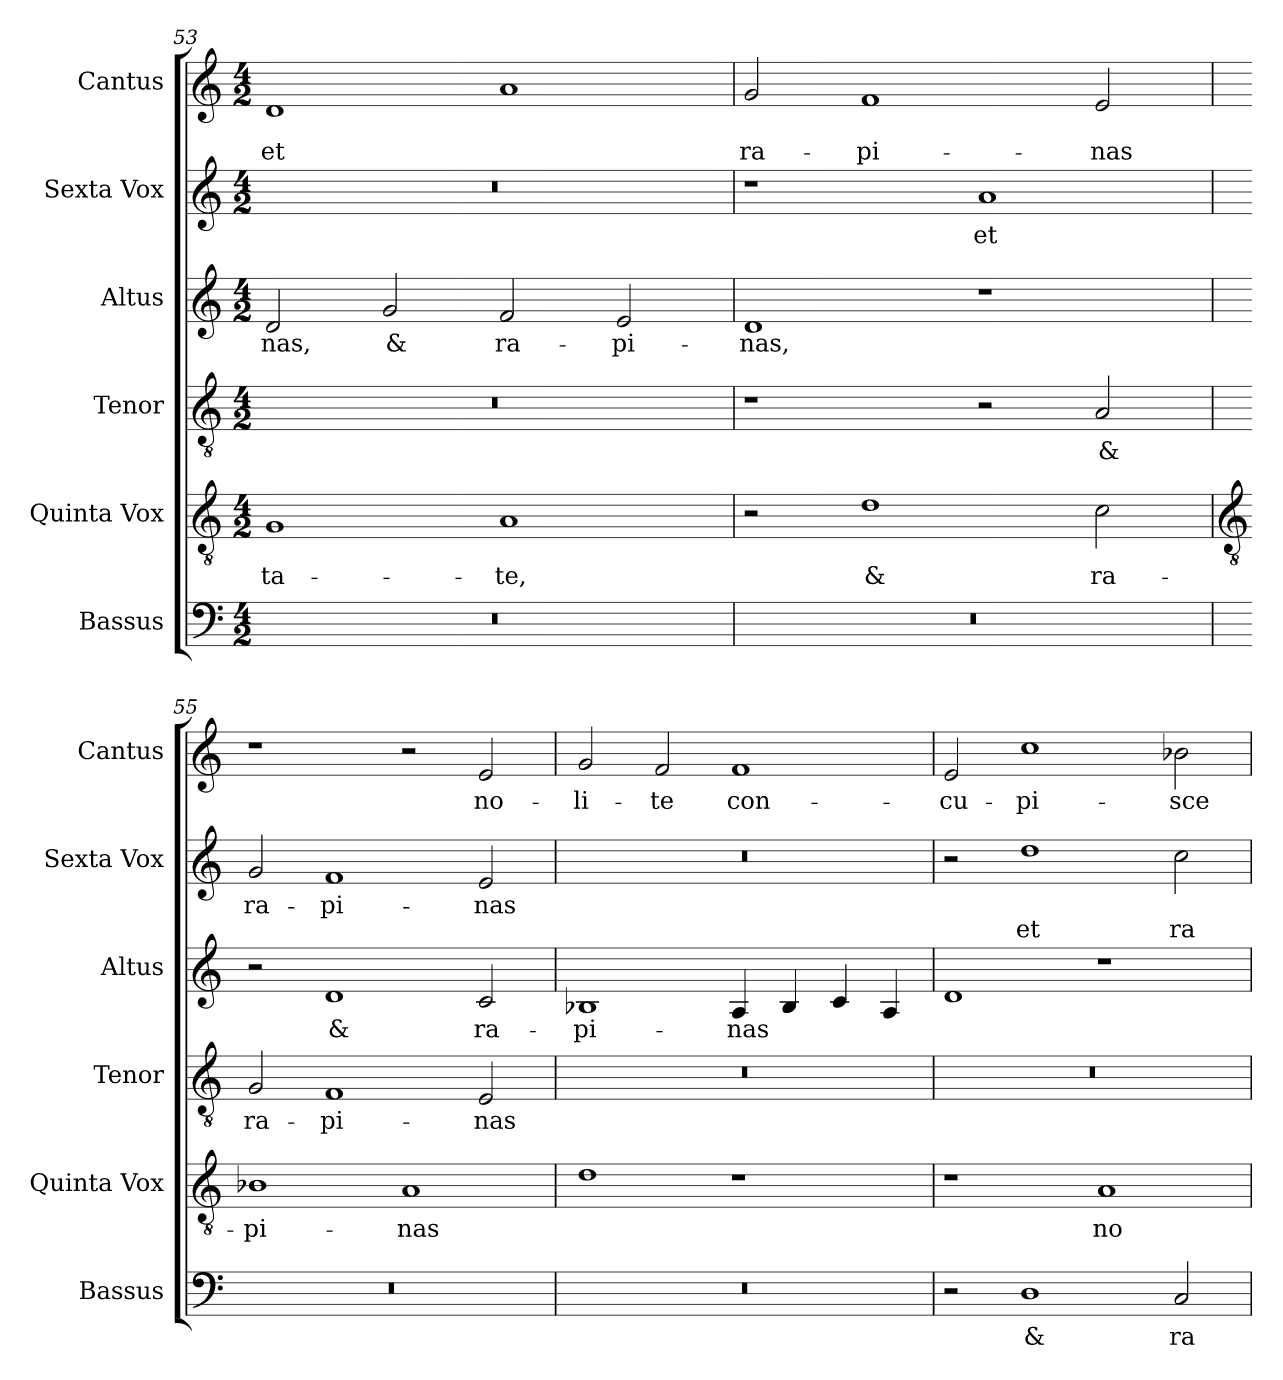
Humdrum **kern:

**kern	**text	**kern	**text	**kern	**text	**kern	**text	**kern	**text	**text	**kern	**text	**text
*part6	*part6	*part5	*part5	*part4	*part4	*part3	*part3	*part2	*part2	*part2	*part1	*part1	*part1
*staff6	*staff6	*staff5	*staff5	*staff4	*staff4	*staff3	*staff3	*staff2	*staff2	*staff2	*staff1	*staff1	*staff1
*I"Bassus	*	*I"Quinta Vox	*	*I"Tenor	*	*I"Altus	*	*I"Sexta Vox	*	*	*I"Cantus	*	*
*I'Bassus	*	*I'Quinta Vox	*	*I'Tenor	*	*I'Altus	*	*I'Sexta Vox	*	*	*I'Cantus	*	*
!!LO:LB:g=z
*clefF4	*	*clefGv2	*	*clefGv2	*	*clefG2	*	*clefG2	*	*	*clefG2	*	*
*k[]	*	*k[]	*	*k[]	*	*k[]	*	*k[]	*	*	*k[]	*	*
*C:	*	*C:	*	*C:	*	*C:	*	*C:	*	*	*C:	*	*
*M4/2	*	*M4/2	*	*M4/2	*	*M4/2	*	*M4/2	*	*	*M4/2	*	*
=53	=53	=53	=53	=53	=53	=53	=53	=53	=53	=53	=53	=53	=53
!	!	!	!LO:LY:b	!	!	!	!LO:LY:b	!	!	!	!	!	!LO:LY:b
0r	.	1G	-ta-	0r	.	2d	-nas,	0r	.	.	1d	.	et
!	!	!	!	!	!	!	!LO:LY:b	!	!	!	!	!	!
.	.	.	.	.	.	2g	&	.	.	.	.	.	.
!	!	!	!LO:LY:b	!	!	!	!LO:LY:b	!	!	!	!	!	!
.	.	1A	-te,	.	.	2f	ra-	.	.	.	1a	.	.
!	!	!	!	!	!	!	!LO:LY:b	!	!	!	!	!	!
.	.	.	.	.	.	2e	-pi-	.	.	.	.	.	.
=54	=54	=54	=54	=54	=54	=54	=54	=54	=54	=54	=54	=54	=54
!	!	!	!	!	!	!	!LO:LY:b	!	!	!	!	!	!LO:LY:b
0r	.	2r	.	1r	.	1d	-nas,	1r	.	.	2g	.	ra-
!	!	!	!LO:LY:b	!	!	!	!	!	!	!	!	!	!LO:LY:b
.	.	1d	&	.	.	.	.	.	.	.	1f	.	-pi-
!	!	!	!	!	!	!	!	!	!LO:LY:b	!	!	!	!
.	.	.	.	2r	.	1r	.	1a	et	.	.	.	.
!	!	!	!LO:LY:b	!	!LO:LY:b	!	!	!	!	!	!	!	!LO:LY:b
.	.	2c	ra-	2A	&	.	.	.	.	.	2e	.	-nas
!!LO:LB:g=z
=55	=55	=55	=55	=55	=55	=55	=55	=55	=55	=55	=55	=55	=55
*	*	*clefGv2	*	*	*	*	*	*	*	*	*	*	*
!	!	!	!LO:LY:b	!	!LO:LY:b	!	!	!	!LO:LY:b	!	!	!	!
0r	.	1B-X	-pi-	2G	ra-	2r	.	2g	ra-	.	1r	.	.
!	!	!	!	!	!LO:LY:b	!	!LO:LY:b	!	!LO:LY:b	!	!	!	!
.	.	.	.	1F	-pi-	1d	&	1f	-pi-	.	.	.	.
!	!	!	!LO:LY:b	!	!	!	!	!	!	!	!	!	!
.	.	1A	-nas	.	.	.	.	.	.	.	2r	.	.
!	!	!	!	!	!LO:LY:b	!	!LO:LY:b	!	!LO:LY:b	!	!	!LO:LY:b	!
.	.	.	.	2E	-nas	2c	ra-	2e	-nas	.	2e	no-	.
!!LO:LB:g=z
=56	=56	=56	=56	=56	=56	=56	=56	=56	=56	=56	=56	=56	=56
!	!	!	!	!	!	!	!LO:LY:b	!	!	!	!	!LO:LY:b	!
0r	.	1d	.	0r	.	1B-X	-pi-	0r	.	.	2g	-li-	.
!	!	!	!	!	!	!	!	!	!	!	!	!LO:LY:b	!
.	.	.	.	.	.	.	.	.	.	.	2f	-te	.
!	!	!	!	!	!	!	!LO:LY:b	!	!	!	!	!LO:LY:b	!
.	.	1r	.	.	.	4A	-nas	.	.	.	1f	con-	.
.	.	.	.	.	.	4B-	.	.	.	.	.	.	.
.	.	.	.	.	.	4c	.	.	.	.	.	.	.
.	.	.	.	.	.	4A	.	.	.	.	.	.	.
=57	=57	=57	=57	=57	=57	=57	=57	=57	=57	=57	=57	=57	=57
!	!	!	!	!	!	!	!	!	!	!	!	!LO:LY:b	!
2r	.	1r	.	0r	.	1d	.	2r	.	.	2e	-cu-	.
!	!LO:LY:b	!	!	!	!	!	!	!	!	!LO:LY:b	!	!LO:LY:b	!
1D	&	.	.	.	.	.	.	1dd	.	et	1cc	-pi-	.
!	!	!	!LO:LY:b	!	!	!	!	!	!	!	!	!	!
.	.	1A	no-	.	.	1r	.	.	.	.	.	.	.
!	!LO:LY:b	!	!	!	!	!	!	!	!	!LO:LY:b	!	!LO:LY:b	!
2C	ra-	.	.	.	.	.	.	2cc	.	ra-	2b-X	-sce-	.
=	=	=	=	=	=	=	=	=	=	=	=	=	=
*-	*-	*-	*-	*-	*-	*-	*-	*-	*-	*-	*-	*-	*-
